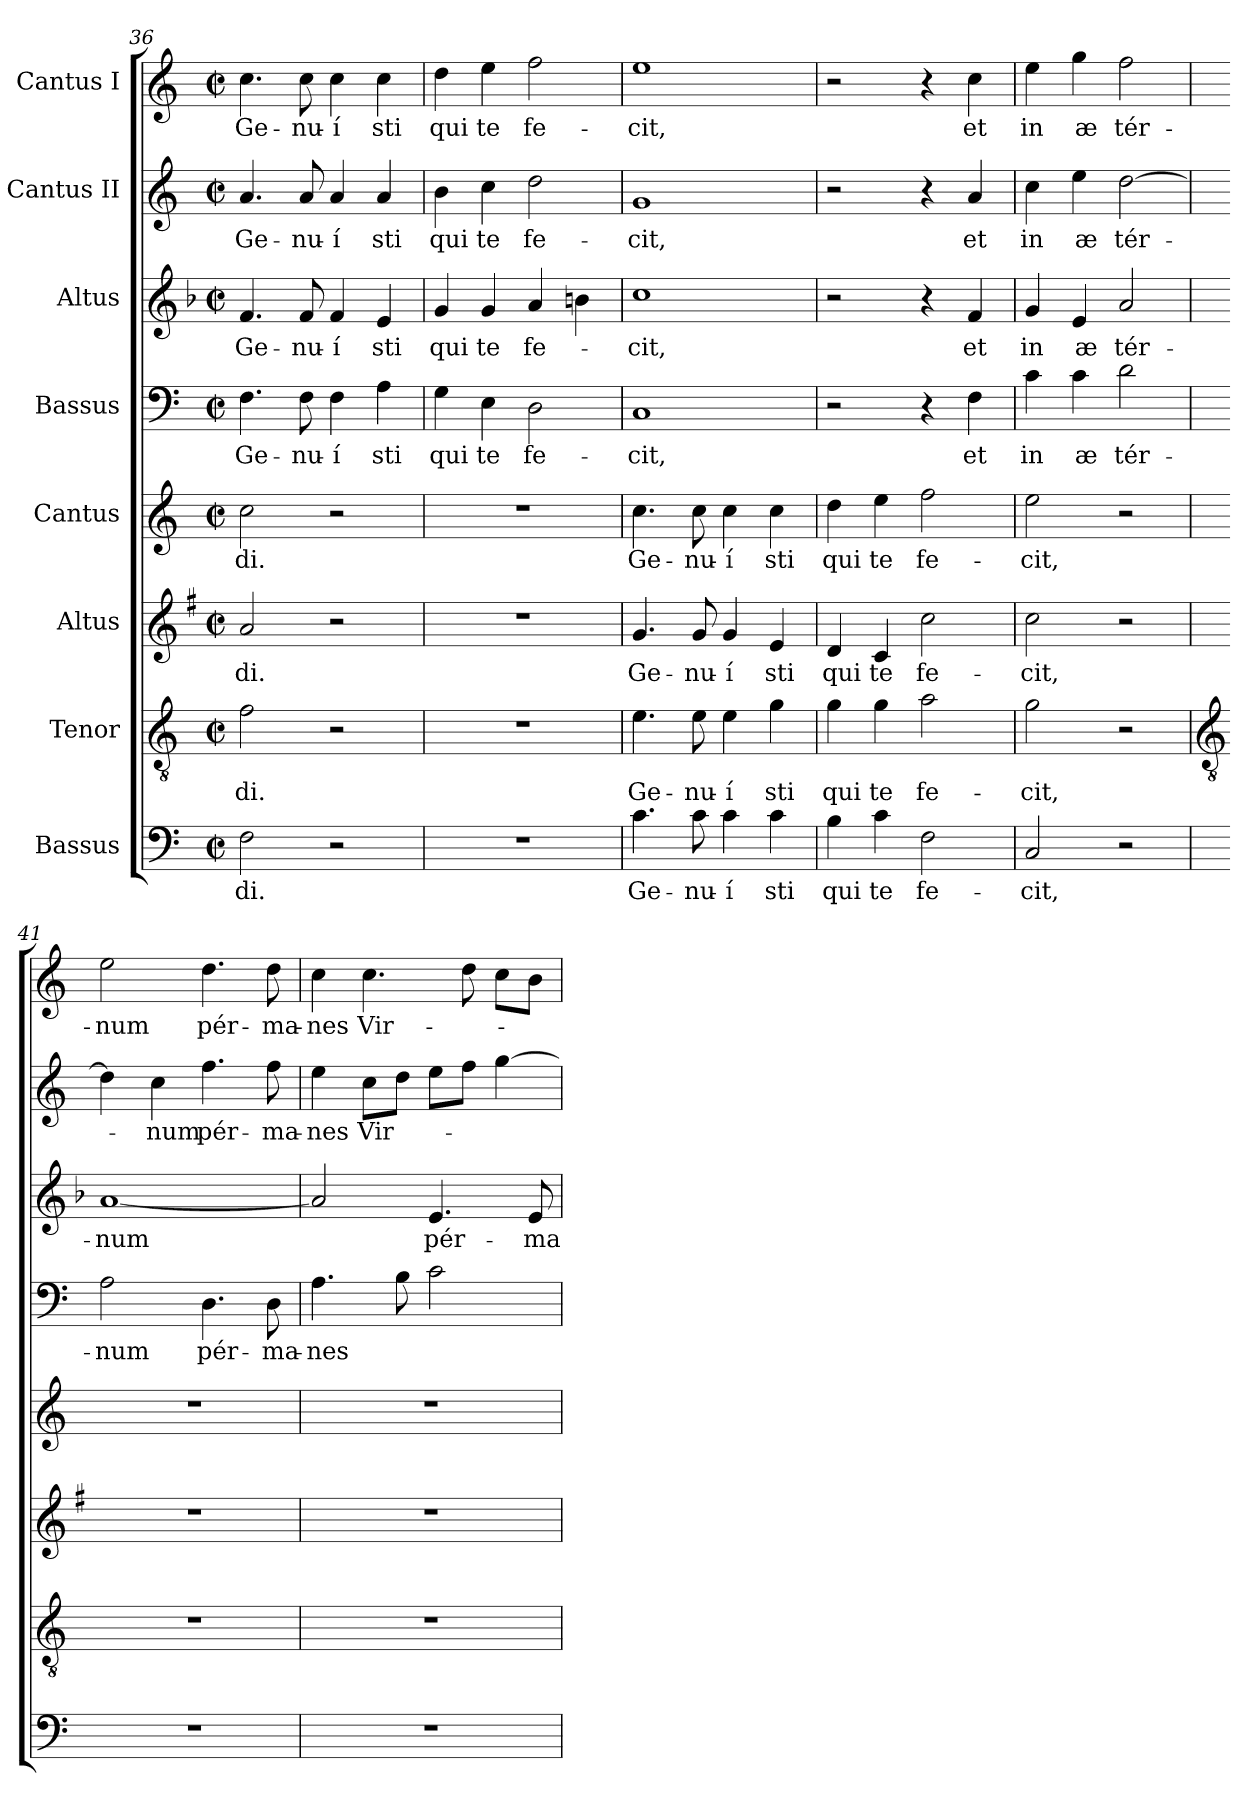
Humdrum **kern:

**kern	**text	**kern	**text	**kern	**text	**kern	**text	**kern	**text	**kern	**text	**kern	**text	**kern	**text
*part8	*part8	*part7	*part7	*part6	*part6	*part5	*part5	*part4	*part4	*part3	*part3	*part2	*part2	*part1	*part1
*staff8	*staff8	*staff7	*staff7	*staff6	*staff6	*staff5	*staff5	*staff4	*staff4	*staff3	*staff3	*staff2	*staff2	*staff1	*staff1
*I"Bassus	*	*I"Tenor	*	*I"Altus	*	*I"Cantus	*	*I"Bassus	*	*I"Altus	*	*I"Cantus II	*	*I"Cantus I	*
!!LO:LB:g=z
*clefF4	*	*clefGv2	*	*clefG2	*	*clefG2	*	*clefF4	*	*clefG2	*	*clefG2	*	*clefG2	*
*k[]	*	*k[]	*	*k[f#]	*	*k[]	*	*k[]	*	*k[b-]	*	*k[]	*	*k[]	*
*C:	*	*C:	*	*G:	*	*C:	*	*C:	*	*F:	*	*C:	*	*C:	*
*M2/2	*	*M2/2	*	*M2/2	*	*M2/2	*	*M2/2	*	*M2/2	*	*M2/2	*	*M2/2	*
*met(c|)	*	*met(c|)	*	*met(c|)	*	*met(c|)	*	*met(c|)	*	*met(c|)	*	*met(c|)	*	*met(c|)	*
=36	=36	=36	=36	=36	=36	=36	=36	=36	=36	=36	=36	=36	=36	=36	=36
!	!LO:LY:b	!	!LO:LY:b	!	!LO:LY:b	!	!LO:LY:b	!	!LO:LY:b	!	!LO:LY:b	!	!LO:LY:b	!	!LO:LY:b
2F\	-di.	2f\	-di.	2a/	-di.	2cc\	-di.	4.F\	Ge-	4.f/	Ge-	4.a/	Ge-	4.cc\	Ge-
!	!	!	!	!	!	!	!	!	!LO:LY:b	!	!LO:LY:b	!	!LO:LY:b	!	!LO:LY:b
.	.	.	.	.	.	.	.	8F\	-nu-	8f/	-nu-	8a/	-nu-	8cc\	-nu-
!	!	!	!	!	!	!	!	!	!LO:LY:b	!	!LO:LY:b	!	!LO:LY:b	!	!LO:LY:b
2r	.	2r	.	2r	.	2r	.	4F\	-í	4f/	-í	4a/	-í	4cc\	-í
!	!	!	!	!	!	!	!	!	!LO:LY:b	!	!LO:LY:b	!	!LO:LY:b	!	!LO:LY:b
.	.	.	.	.	.	.	.	4A\	sti	4e/	sti	4a/	sti	4cc\	sti
=37	=37	=37	=37	=37	=37	=37	=37	=37	=37	=37	=37	=37	=37	=37	=37
!	!	!	!	!	!	!	!	!	!LO:LY:b	!	!LO:LY:b	!	!LO:LY:b	!	!LO:LY:b
1r	.	1r	.	1r	.	1r	.	4G\	qui	4g/	qui	4b\	qui	4dd\	qui
!	!	!	!	!	!	!	!	!	!LO:LY:b	!	!LO:LY:b	!	!LO:LY:b	!	!LO:LY:b
.	.	.	.	.	.	.	.	4E\	te	4g/	te	4cc\	te	4ee\	te
!	!	!	!	!	!	!	!	!	!LO:LY:b	!	!LO:LY:b	!	!LO:LY:b	!	!LO:LY:b
.	.	.	.	.	.	.	.	2D\	fe-	4a/	fe-	2dd\	fe-	2ff\	fe-
.	.	.	.	.	.	.	.	.	.	4bn\	.	.	.	.	.
=38	=38	=38	=38	=38	=38	=38	=38	=38	=38	=38	=38	=38	=38	=38	=38
!	!LO:LY:b	!	!LO:LY:b	!	!LO:LY:b	!	!LO:LY:b	!	!LO:LY:b	!	!LO:LY:b	!	!LO:LY:b	!	!LO:LY:b
4.c\	Ge-	4.e\	Ge-	4.g/	Ge-	4.cc\	Ge-	1C	-cit,	1cc	-cit,	1g	-cit,	1ee	-cit,
!	!LO:LY:b	!	!LO:LY:b	!	!LO:LY:b	!	!LO:LY:b	!	!	!	!	!	!	!	!
8c\	-nu-	8e\	-nu-	8g/	-nu-	8cc\	-nu-	.	.	.	.	.	.	.	.
!	!LO:LY:b	!	!LO:LY:b	!	!LO:LY:b	!	!LO:LY:b	!	!	!	!	!	!	!	!
4c\	-í	4e\	-í	4g/	-í	4cc\	-í	.	.	.	.	.	.	.	.
!	!LO:LY:b	!	!LO:LY:b	!	!LO:LY:b	!	!LO:LY:b	!	!	!	!	!	!	!	!
4c\	sti	4g\	sti	4e/	sti	4cc\	sti	.	.	.	.	.	.	.	.
=39	=39	=39	=39	=39	=39	=39	=39	=39	=39	=39	=39	=39	=39	=39	=39
!	!LO:LY:b	!	!LO:LY:b	!	!LO:LY:b	!	!LO:LY:b	!	!	!	!	!	!	!	!
4B\	qui	4g\	qui	4d/	qui	4dd\	qui	2r	.	2r	.	2r	.	2r	.
!	!LO:LY:b	!	!LO:LY:b	!	!LO:LY:b	!	!LO:LY:b	!	!	!	!	!	!	!	!
4c\	te	4g\	te	4c/	te	4ee\	te	.	.	.	.	.	.	.	.
!	!LO:LY:b	!	!LO:LY:b	!	!LO:LY:b	!	!LO:LY:b	!	!	!	!	!	!	!	!
2F\	fe-	2a\	fe-	2cc\	fe-	2ff\	fe-	4r	.	4r	.	4r	.	4r	.
!	!	!	!	!	!	!	!	!	!LO:LY:b	!	!LO:LY:b	!	!LO:LY:b	!	!LO:LY:b
.	.	.	.	.	.	.	.	4F\	et	4f/	et	4a/	et	4cc\	et
=40	=40	=40	=40	=40	=40	=40	=40	=40	=40	=40	=40	=40	=40	=40	=40
!	!LO:LY:b	!	!LO:LY:b	!	!LO:LY:b	!	!LO:LY:b	!	!LO:LY:b	!	!LO:LY:b	!	!LO:LY:b	!	!LO:LY:b
2C/	-cit,	2g\	-cit,	2cc\	-cit,	2ee\	-cit,	4c\	in	4g/	in	4cc\	in	4ee\	in
!	!	!	!	!	!	!	!	!	!LO:LY:b	!	!LO:LY:b	!	!LO:LY:b	!	!LO:LY:b
.	.	.	.	.	.	.	.	4c\	æ	4e/	æ	4ee\	æ	4gg\	æ
!	!	!	!	!	!	!	!	!	!LO:LY:b	!	!LO:LY:b	!	!LO:LY:b	!	!LO:LY:b
2r	.	2r	.	2r	.	2r	.	2d\	tér-	2a/	tér-	[2dd\	tér-	2ff\	tér-
!!LO:LB:g=z
=41	=41	=41	=41	=41	=41	=41	=41	=41	=41	=41	=41	=41	=41	=41	=41
*	*	*clefGv2	*	*	*	*	*	*	*	*	*	*	*	*	*
!	!	!	!	!	!	!	!	!	!LO:LY:b	!	!LO:LY:b	!	!	!	!LO:LY:b
1r	.	1r	.	1r	.	1r	.	2A\	-num	[1a	-num	4dd\]	.	2ee\	-num
!	!	!	!	!	!	!	!	!	!	!	!	!	!LO:LY:b	!	!
.	.	.	.	.	.	.	.	.	.	.	.	4cc\	-num	.	.
!	!	!	!	!	!	!	!	!	!LO:LY:b	!	!	!	!LO:LY:b	!	!LO:LY:b
.	.	.	.	.	.	.	.	4.D\	pér-	.	.	4.ff\	pér-	4.dd\	pér-
!	!	!	!	!	!	!	!	!	!LO:LY:b	!	!	!	!LO:LY:b	!	!LO:LY:b
.	.	.	.	.	.	.	.	8D\	-ma-	.	.	8ff\	-ma-	8dd\	-ma-
=42	=42	=42	=42	=42	=42	=42	=42	=42	=42	=42	=42	=42	=42	=42	=42
!	!	!	!	!	!	!	!	!	!LO:LY:b	!	!	!	!LO:LY:b	!	!LO:LY:b
1r	.	1r	.	1r	.	1r	.	4.A\	-nes	2a/]	.	4ee\	-nes	4cc\	-nes
!	!	!	!	!	!	!	!	!	!	!	!	!	!LO:LY:b	!	!LO:LY:b
.	.	.	.	.	.	.	.	.	.	.	.	8cc\L	Vir-	4.cc\	Vir-
.	.	.	.	.	.	.	.	8B\	.	.	.	8dd\J	.	.	.
!	!	!	!	!	!	!	!	!	!	!	!LO:LY:b	!	!	!	!
.	.	.	.	.	.	.	.	2c\	.	4.e/	pér-	8ee\L	.	.	.
.	.	.	.	.	.	.	.	.	.	.	.	8ff\J	.	8dd\	.
.	.	.	.	.	.	.	.	.	.	.	.	[4gg\	.	8cc\L	.
!	!	!	!	!	!	!	!	!	!	!	!LO:LY:b	!	!	!	!
.	.	.	.	.	.	.	.	.	.	8e/	-ma-	.	.	8b\J	.
=	=	=	=	=	=	=	=	=	=	=	=	=	=	=	=
*-	*-	*-	*-	*-	*-	*-	*-	*-	*-	*-	*-	*-	*-	*-	*-
